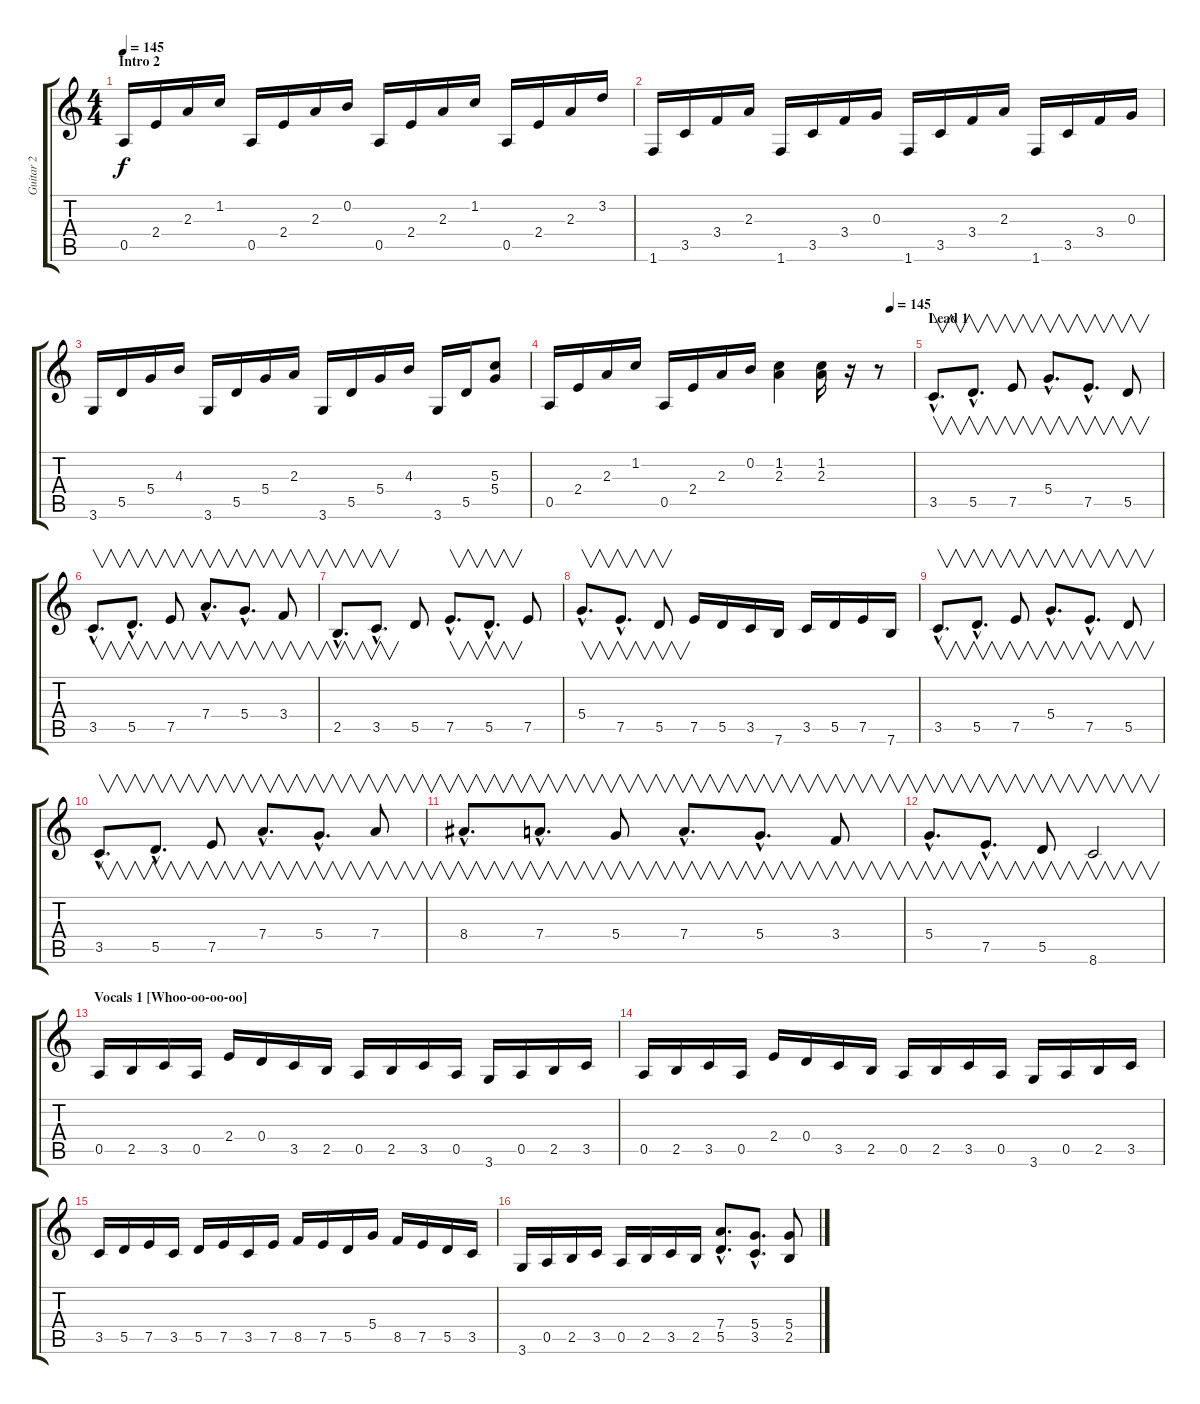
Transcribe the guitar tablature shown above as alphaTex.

\track ("Guitar 2" "Guitar 2") {instrument distortionguitar}
\staff {score tabs}
\tuning (E4 B3 G3 D3 A2 E2) {hide}
\ts (4 4)
\section ("" "Intro 2")
\tempo 145
\clef g2
\ks c
0.5.16{dy f} 2.4.16 2.3.16 1.2.16 0.5.16 2.4.16 2.3.16 0.2.16 0.5.16 2.4.16 2.3.16 1.2.16 0.5.16 2.4.16 2.3.16 3.2.16 |
1.6.16 3.5.16 3.4.16 2.3.16 1.6.16 3.5.16 3.4.16 0.3.16 1.6.16 3.5.16 3.4.16 2.3.16 1.6.16 3.5.16 3.4.16 0.3.16 |
3.6.16 5.5.16 5.4.16 4.3.16 3.6.16 5.5.16 5.4.16 2.3.16 3.6.16 5.5.16 5.4.16 4.3.16 3.6.16 5.5.16 (5.3 5.4).8 |
\tempo (145 0.9375)
0.5.16 2.4.16 2.3.16 1.2.16 0.5.16 2.4.16 2.3.16 0.2.16 (1.2 2.3).4 (1.2 2.3).16 r.16 r.8 |
\section ("" "Lead 1")
3.5{hac}.8{v d} 5.5{hac}.8{v d} 7.5.8{v} 5.4{hac}.8{v d} 7.5{hac}.8{v d} 5.5.8{v} |
3.5{hac}.8{v d} 5.5{hac}.8{v d} 7.5.8{v} 7.4{hac}.8{v d} 5.4{hac}.8{v d} 3.4.8{v} |
2.5{hac}.8{v d} 3.5{hac}.8{v d} 5.5.8 7.5{hac}.8{v d} 5.5{hac}.8{v d} 7.5.8 |
5.4{hac}.8{v d} 7.5{hac}.8{v d} 5.5.8{v} 7.5.16 5.5.16 3.5.16 7.6.16 3.5.16 5.5.16 7.5.16 7.6.16 |
3.5{hac}.8{v d} 5.5{hac}.8{v d} 7.5.8{v} 5.4{hac}.8{v d} 7.5{hac}.8{v d} 5.5.8{v} |
3.5{hac}.8{v d} 5.5{hac}.8{v d} 7.5.8{v} 7.4{hac}.8{v d} 5.4{hac}.8{v d} 7.4.8{v} |
8.4{hac}.8{v d} 7.4{hac}.8{v d} 5.4.8{v} 7.4{hac}.8{v d} 5.4{hac}.8{v d} 3.4.8{v} |
5.4{hac}.8{v d} 7.5{hac}.8{v d} 5.5.8{v} 8.6.2{v} |
\section ("" "Vocals 1 [Whoo-oo-oo-oo]")
0.5.16 2.5.16 3.5.16 0.5.16 2.4.16 0.4.16 3.5.16 2.5.16 0.5.16 2.5.16 3.5.16 0.5.16 3.6.16 0.5.16 2.5.16 3.5.16 |
0.5.16 2.5.16 3.5.16 0.5.16 2.4.16 0.4.16 3.5.16 2.5.16 0.5.16 2.5.16 3.5.16 0.5.16 3.6.16 0.5.16 2.5.16 3.5.16 |
3.5.16 5.5.16 7.5.16 3.5.16 5.5.16 7.5.16 3.5.16 7.5.16 8.5.16 7.5.16 5.5.16 5.4.16 8.5.16 7.5.16 5.5.16 3.5.16 |
3.6.16 0.5.16 2.5.16 3.5.16 0.5.16 2.5.16 3.5.16 2.5.16 (7.4{hac} 5.5{hac}).8{d} (5.4{hac} 3.5{hac}).8{d} (5.4 2.5).8
